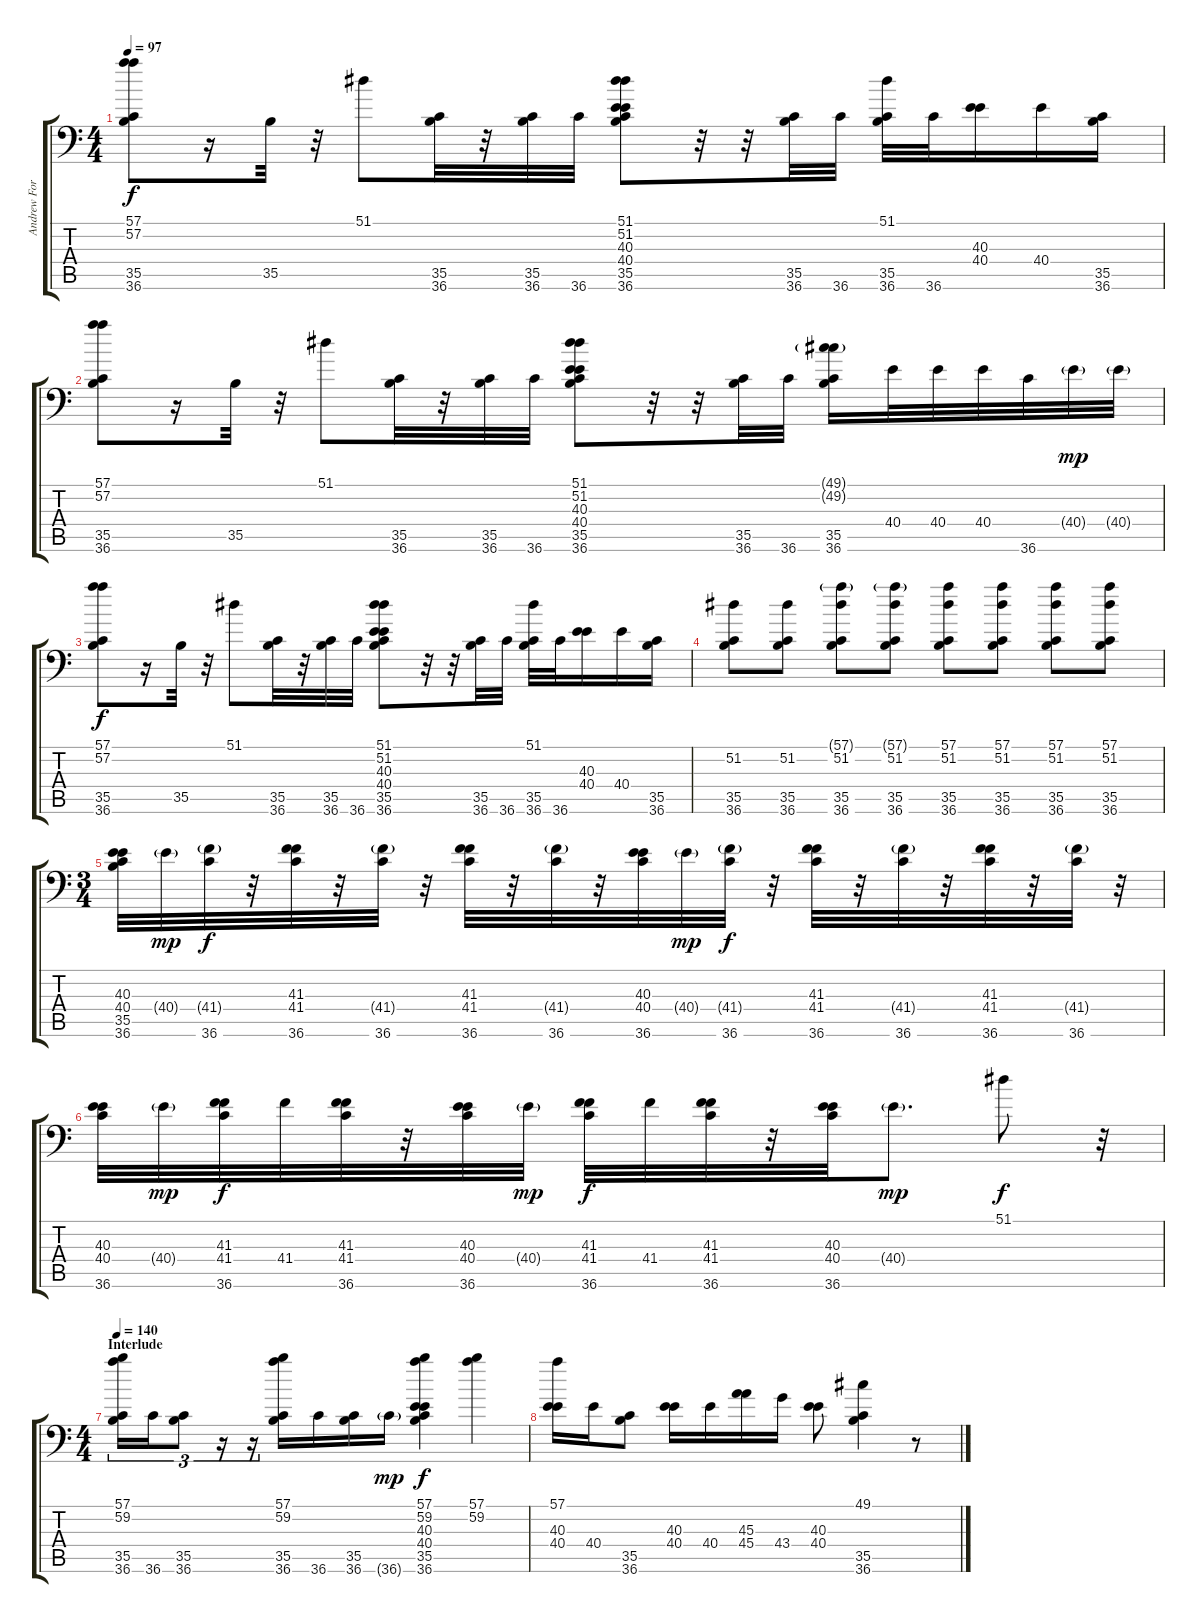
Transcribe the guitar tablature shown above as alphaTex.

\track ("Andrew Forsman" "Andrew For") {instrument acousticgrandpiano}
\staff {score tabs}
\tuning (C-1 C-1 C-1 C-1 C-1 C-1) {hide}
\ts (4 4)
\tempo 97
\clef f4
\ks c
(57.1 57.2 35.5 36.6).8{dy f} r.16 35.5.32 r.32 51.1.8 (35.5 36.6).32 r.32 (35.5 36.6).32 36.6.32 (51.1 51.2 40.3 40.4 35.5 36.6).8 r.32 r.32 (35.5 36.6).32 36.6.32 (51.1 35.5 36.6).32 36.6.32 (40.3 40.4).16 40.4.16 (35.5 36.6).16 |
(57.1 57.2 35.5 36.6).8 r.16 35.5.32 r.32 51.1.8 (35.5 36.6).32 r.32 (35.5 36.6).32 36.6.32 (51.1 51.2 40.3 40.4 35.5 36.6).8 r.32 r.32 (35.5 36.6).32 36.6.32 (49.1{g} 49.2{g} 35.5 36.6).16 40.4.32 40.4.32 40.4.32 36.6.32 40.4{g}.32{dy mp} 40.4{g}.32 |
(57.1 57.2 35.5 36.6).8{dy f} r.16 35.5.32 r.32 51.1.8 (35.5 36.6).32 r.32 (35.5 36.6).32 36.6.32 (51.1 51.2 40.3 40.4 35.5 36.6).8 r.32 r.32 (35.5 36.6).32 36.6.32 (51.1 35.5 36.6).32 36.6.32 (40.3 40.4).16 40.4.16 (35.5 36.6).16 |
(51.2 35.5 36.6).8 (51.2 35.5 36.6).8 (57.1{g} 51.2 35.5 36.6).8 (57.1{g} 51.2 35.5 36.6).8 (57.1 51.2 35.5 36.6).8 (57.1 51.2 35.5 36.6).8 (57.1 51.2 35.5 36.6).8 (57.1 51.2 35.5 36.6).8 |
\ts (3 4)
(40.3 40.4 35.5 36.6).32 40.4{g}.32{dy mp} (41.4{g} 36.6).32{dy f} r.32 (41.3 41.4 36.6).32 r.32 (41.4{g} 36.6).32 r.32 (41.3 41.4 36.6).32 r.32 (41.4{g} 36.6).32 r.32 (40.3 40.4 36.6).32 40.4{g}.32{dy mp} (41.4{g} 36.6).32{dy f} r.32 (41.3 41.4 36.6).32 r.32 (41.4{g} 36.6).32 r.32 (41.3 41.4 36.6).32 r.32 (41.4{g} 36.6).32 r.32 |
(40.3 40.4 36.6).32 40.4{g}.32{dy mp} (41.3 41.4 36.6).32{dy f} 41.4.32 (41.3 41.4 36.6).32 r.32 (40.3 40.4 36.6).32 40.4{g}.32{dy mp} (41.3 41.4 36.6).32{dy f} 41.4.32 (41.3 41.4 36.6).32 r.32 (40.3 40.4 36.6).32 40.4{g}.8{d dy mp} 51.1.8{dy f} r.32 |
\ts (4 4)
\section ("" "Interlude")
\tempo 140
(57.1 59.2 35.5 36.6).16{tu (3 2)} 36.6.16{tu (3 2)} (35.5 36.6).8{tu (3 2)} r.16{tu (3 2)} r.16{tu (3 2)} (57.1 59.2 35.5 36.6).16 36.6.16 (35.5 36.6).16 36.6{g}.16{dy mp} (57.1 59.2 40.3 40.4 35.5 36.6).4{dy f} (57.1 59.2).4 |
(57.1 40.3 40.4).16 40.4.16 (35.5 36.6).8 (40.3 40.4).16 40.4.16 (45.3 45.4).16 43.4.16 (40.3 40.4).8 (49.1 35.5 36.6).4 r.8
